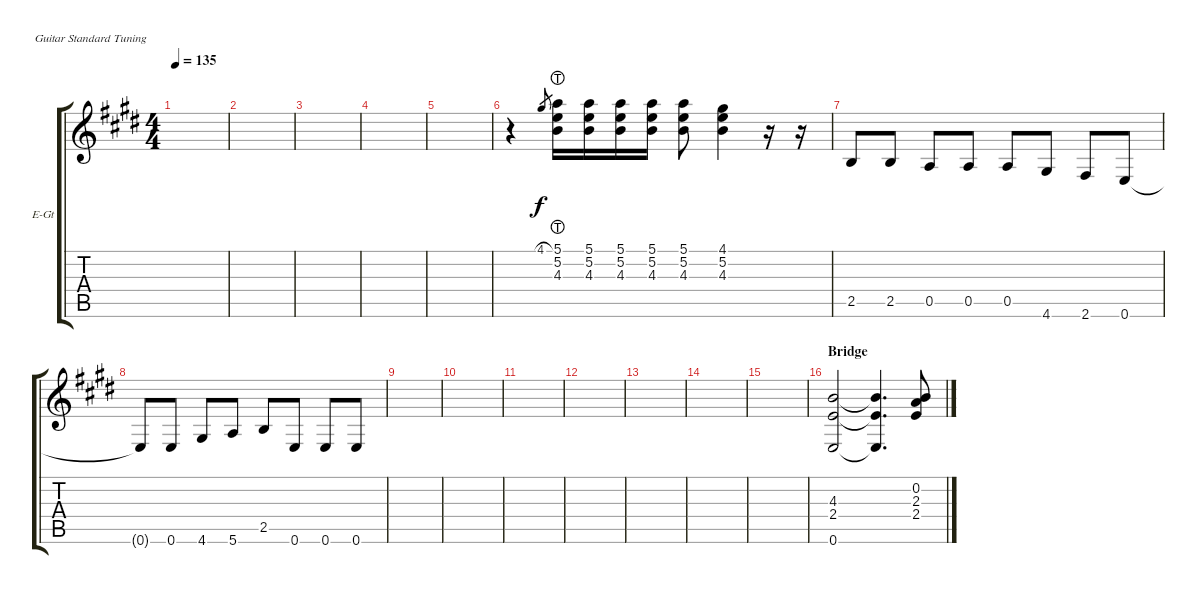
\defaultSystemsLayout 4
\bracketExtendMode groupsimilarinstruments
\firstSystemTrackNameOrientation horizontal
\otherSystemsTrackNameOrientation horizontal
\track ("VITO BRATTA" "E-Gt") {solo instrument distortionguitar}
\staff {score tabs}
\tuning (E4 B3 G3 D3 A2 E2)
\ts (4 4)
\tempo 135
\clef g2
\scale
0.333333
\ks e
|
\scale
0.333333 |
\scale
0.333333 |
\scale
0.333333 |
\scale
0.333333 |
\scale
0.333333 r.4 4.1.8{gr} (5.1{lht} 5.2 4.3).16 (5.1 5.2 4.3).16 (5.1 5.2 4.3).16 (5.1 5.2 4.3).16 (5.1 5.2 4.3).8 (4.3 5.2 4.1).4 r.16 r.16 |
\scale
0.333333 2.5.8 2.5.8 0.5.8 0.5.8 0.5.8 4.6.8 2.6.8 0.6.8 |
\scale
0.333333 0.6{t}.8 0.6.8 4.6.8 5.6.8 2.5.8 0.6.8 0.6.8 0.6.8 |
\scale
0.333333 |
\scale
0.333333 |
\scale
0.333333 |
\scale
0.333333 |
\scale
0.333333 |
\scale
0.333333 |
\scale
0.333333 |
\section ("" "Bridge")
\scale
0.333333 (0.6 2.4 4.3).2 (0.6{t} 2.4{t} 4.3{t}).4{d} (0.2 2.3 2.4).8
